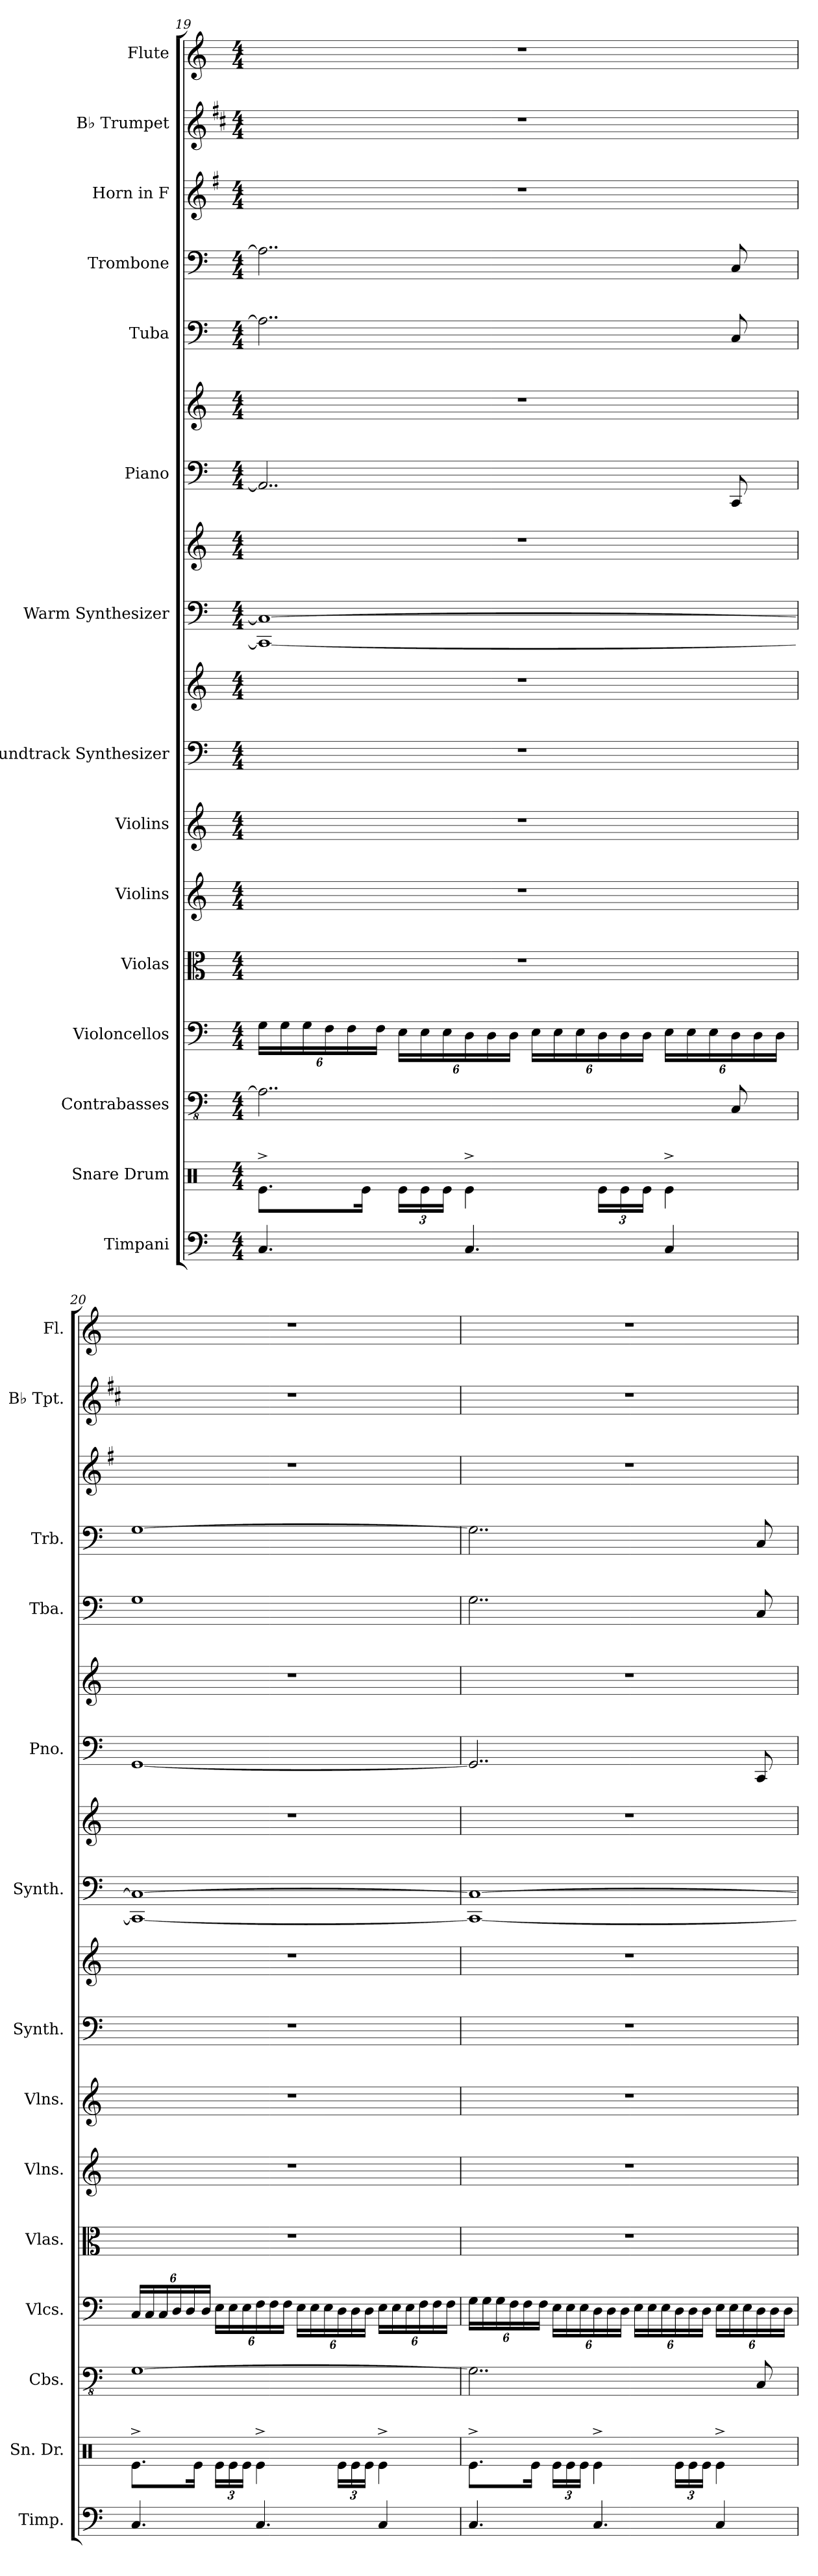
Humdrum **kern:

**kern	**kern	**kern	**kern	**kern	**kern	**kern	**kern	**kern	**kern	**kern	**kern	**kern	**kern	**kern	**kern	**kern	**kern
*part15	*part14	*part13	*part12	*part11	*part10	*part9	*part8	*part8	*part7	*part7	*part6	*part6	*part5	*part4	*part3	*part2	*part1
*staff18	*staff17	*staff16	*staff15	*staff14	*staff13	*staff12	*staff11	*staff10	*staff9	*staff8	*staff7	*staff6	*staff5	*staff4	*staff3	*staff2	*staff1
*I"Timpani	*I"Snare Drum	*I"Contrabasses	*I"Violoncellos	*I"Violas	*I"Violins	*I"Violins	*I"Soundtrack Synthesizer	*	*I"Warm Synthesizer	*	*I"Piano	*	*I"Tuba	*I"Trombone	*I"Horn in F	*I"B♭ Trumpet	*I"Flute
*I'Timp.	*I'Sn. Dr.	*I'Cbs.	*I'Vlcs.	*I'Vlas.	*I'Vlns.	*I'Vlns.	*I'Synth.	*	*I'Synth.	*	*I'Pno.	*	*I'Tba.	*I'Trb.	*	*I'B♭ Tpt.	*I'Fl.
!!LO:PB:g=z
*clefF4	*clefX	*clefFv4	*clefF4	*clefC3	*clefG2	*clefG2	*clefF4	*clefG2	*clefF4	*clefG2	*clefF4	*clefG2	*clefF4	*clefF4	*clefG2	*clefG2	*clefG2
*	*	*	*	*	*	*	*	*	*	*	*	*	*	*	*ITrd4c7	*ITrd1c2	*
*k[]	*k[]	*k[]	*k[]	*k[]	*k[]	*k[]	*k[]	*k[]	*k[]	*k[]	*k[]	*k[]	*k[]	*k[]	*k[]	*k[]	*k[]
*M4/4	*M4/4	*M4/4	*M4/4	*M4/4	*M4/4	*M4/4	*M4/4	*M4/4	*M4/4	*M4/4	*M4/4	*M4/4	*M4/4	*M4/4	*M4/4	*M4/4	*M4/4
*	*	*	*Xbrackettup	*	*	*	*	*	*	*	*	*	*	*	*	*	*
=19	=19	=19	=19	=19	=19	=19	=19	=19	=19	=19	=19	=19	=19	=19	=19	=19	=19
4.C/	8.Re^\L	2..AA\]	24G\LL	1r	1r	1r	1r	1r	1CC_ 1C_	1r	2..AA/]	1r	2..A\]	2..A\]	1r	1r	1r
.	.	.	24G\	.	.	.	.	.	.	.	.	.	.	.	.	.	.
.	.	.	24G\	.	.	.	.	.	.	.	.	.	.	.	.	.	.
.	.	.	24F\	.	.	.	.	.	.	.	.	.	.	.	.	.	.
.	.	.	24F\	.	.	.	.	.	.	.	.	.	.	.	.	.	.
.	16Re\Jk	.	.	.	.	.	.	.	.	.	.	.	.	.	.	.	.
.	.	.	24F\JJ	.	.	.	.	.	.	.	.	.	.	.	.	.	.
*	*Xbrackettup	*	*	*	*	*	*	*	*	*	*	*	*	*	*	*	*
.	24Re\LL	.	24E\LL	.	.	.	.	.	.	.	.	.	.	.	.	.	.
.	24Re\	.	24E\	.	.	.	.	.	.	.	.	.	.	.	.	.	.
.	24Re\JJ	.	24E\	.	.	.	.	.	.	.	.	.	.	.	.	.	.
4.C/	4Re^\	.	24D\	.	.	.	.	.	.	.	.	.	.	.	.	.	.
.	.	.	24D\	.	.	.	.	.	.	.	.	.	.	.	.	.	.
.	.	.	24D\JJ	.	.	.	.	.	.	.	.	.	.	.	.	.	.
.	.	.	24E\LL	.	.	.	.	.	.	.	.	.	.	.	.	.	.
.	.	.	24E\	.	.	.	.	.	.	.	.	.	.	.	.	.	.
.	.	.	24E\	.	.	.	.	.	.	.	.	.	.	.	.	.	.
.	24Re\LL	.	24D\	.	.	.	.	.	.	.	.	.	.	.	.	.	.
.	24Re\	.	24D\	.	.	.	.	.	.	.	.	.	.	.	.	.	.
.	24Re\JJ	.	24D\JJ	.	.	.	.	.	.	.	.	.	.	.	.	.	.
4C/	4Re^\	.	24E\LL	.	.	.	.	.	.	.	.	.	.	.	.	.	.
.	.	.	24E\	.	.	.	.	.	.	.	.	.	.	.	.	.	.
.	.	.	24E\	.	.	.	.	.	.	.	.	.	.	.	.	.	.
.	.	8CC/	24D\	.	.	.	.	.	.	.	8CC/	.	8C/	8C/	.	.	.
.	.	.	24D\	.	.	.	.	.	.	.	.	.	.	.	.	.	.
.	.	.	24D\JJ	.	.	.	.	.	.	.	.	.	.	.	.	.	.
!!LO:PB:g=z
=20	=20	=20	=20	=20	=20	=20	=20	=20	=20	=20	=20	=20	=20	=20	=20	=20	=20
4.C/	8.Re^\L	[1GG	24C/LL	1r	1r	1r	1r	1r	1CC_ 1C_	1r	[1GG	1r	1G	[1G	1r	1r	1r
.	.	.	24C/	.	.	.	.	.	.	.	.	.	.	.	.	.	.
.	.	.	24C/	.	.	.	.	.	.	.	.	.	.	.	.	.	.
.	.	.	24D/	.	.	.	.	.	.	.	.	.	.	.	.	.	.
.	.	.	24D/	.	.	.	.	.	.	.	.	.	.	.	.	.	.
.	16Re\Jk	.	.	.	.	.	.	.	.	.	.	.	.	.	.	.	.
.	.	.	24D/JJ	.	.	.	.	.	.	.	.	.	.	.	.	.	.
.	24Re\LL	.	24E\LL	.	.	.	.	.	.	.	.	.	.	.	.	.	.
.	24Re\	.	24E\	.	.	.	.	.	.	.	.	.	.	.	.	.	.
.	24Re\JJ	.	24E\	.	.	.	.	.	.	.	.	.	.	.	.	.	.
4.C/	4Re^\	.	24F\	.	.	.	.	.	.	.	.	.	.	.	.	.	.
.	.	.	24F\	.	.	.	.	.	.	.	.	.	.	.	.	.	.
.	.	.	24F\JJ	.	.	.	.	.	.	.	.	.	.	.	.	.	.
.	.	.	24E\LL	.	.	.	.	.	.	.	.	.	.	.	.	.	.
.	.	.	24E\	.	.	.	.	.	.	.	.	.	.	.	.	.	.
.	.	.	24E\	.	.	.	.	.	.	.	.	.	.	.	.	.	.
.	24Re\LL	.	24D\	.	.	.	.	.	.	.	.	.	.	.	.	.	.
.	24Re\	.	24D\	.	.	.	.	.	.	.	.	.	.	.	.	.	.
.	24Re\JJ	.	24D\JJ	.	.	.	.	.	.	.	.	.	.	.	.	.	.
4C/	4Re^\	.	24E\LL	.	.	.	.	.	.	.	.	.	.	.	.	.	.
.	.	.	24E\	.	.	.	.	.	.	.	.	.	.	.	.	.	.
.	.	.	24E\	.	.	.	.	.	.	.	.	.	.	.	.	.	.
.	.	.	24F\	.	.	.	.	.	.	.	.	.	.	.	.	.	.
.	.	.	24F\	.	.	.	.	.	.	.	.	.	.	.	.	.	.
.	.	.	24F\JJ	.	.	.	.	.	.	.	.	.	.	.	.	.	.
!!LO:PB:g=z
=21	=21	=21	=21	=21	=21	=21	=21	=21	=21	=21	=21	=21	=21	=21	=21	=21	=21
4.C/	8.Re^\L	2..GG\]	24G\LL	1r	1r	1r	1r	1r	1CC_ 1C_	1r	2..GG/]	1r	2..G\	2..G\]	1r	1r	1r
.	.	.	24G\	.	.	.	.	.	.	.	.	.	.	.	.	.	.
.	.	.	24G\	.	.	.	.	.	.	.	.	.	.	.	.	.	.
.	.	.	24F\	.	.	.	.	.	.	.	.	.	.	.	.	.	.
.	.	.	24F\	.	.	.	.	.	.	.	.	.	.	.	.	.	.
.	16Re\Jk	.	.	.	.	.	.	.	.	.	.	.	.	.	.	.	.
.	.	.	24F\JJ	.	.	.	.	.	.	.	.	.	.	.	.	.	.
.	24Re\LL	.	24E\LL	.	.	.	.	.	.	.	.	.	.	.	.	.	.
.	24Re\	.	24E\	.	.	.	.	.	.	.	.	.	.	.	.	.	.
.	24Re\JJ	.	24E\	.	.	.	.	.	.	.	.	.	.	.	.	.	.
4.C/	4Re^\	.	24D\	.	.	.	.	.	.	.	.	.	.	.	.	.	.
.	.	.	24D\	.	.	.	.	.	.	.	.	.	.	.	.	.	.
.	.	.	24D\JJ	.	.	.	.	.	.	.	.	.	.	.	.	.	.
.	.	.	24E\LL	.	.	.	.	.	.	.	.	.	.	.	.	.	.
.	.	.	24E\	.	.	.	.	.	.	.	.	.	.	.	.	.	.
.	.	.	24E\	.	.	.	.	.	.	.	.	.	.	.	.	.	.
.	24Re\LL	.	24D\	.	.	.	.	.	.	.	.	.	.	.	.	.	.
.	24Re\	.	24D\	.	.	.	.	.	.	.	.	.	.	.	.	.	.
.	24Re\JJ	.	24D\JJ	.	.	.	.	.	.	.	.	.	.	.	.	.	.
4C/	4Re^\	.	24E\LL	.	.	.	.	.	.	.	.	.	.	.	.	.	.
.	.	.	24E\	.	.	.	.	.	.	.	.	.	.	.	.	.	.
.	.	.	24E\	.	.	.	.	.	.	.	.	.	.	.	.	.	.
.	.	8CC/	24D\	.	.	.	.	.	.	.	8CC/	.	8C/	8C/	.	.	.
.	.	.	24D\	.	.	.	.	.	.	.	.	.	.	.	.	.	.
.	.	.	24D\JJ	.	.	.	.	.	.	.	.	.	.	.	.	.	.
=	=	=	=	=	=	=	=	=	=	=	=	=	=	=	=	=	=
*-	*-	*-	*-	*-	*-	*-	*-	*-	*-	*-	*-	*-	*-	*-	*-	*-	*-
